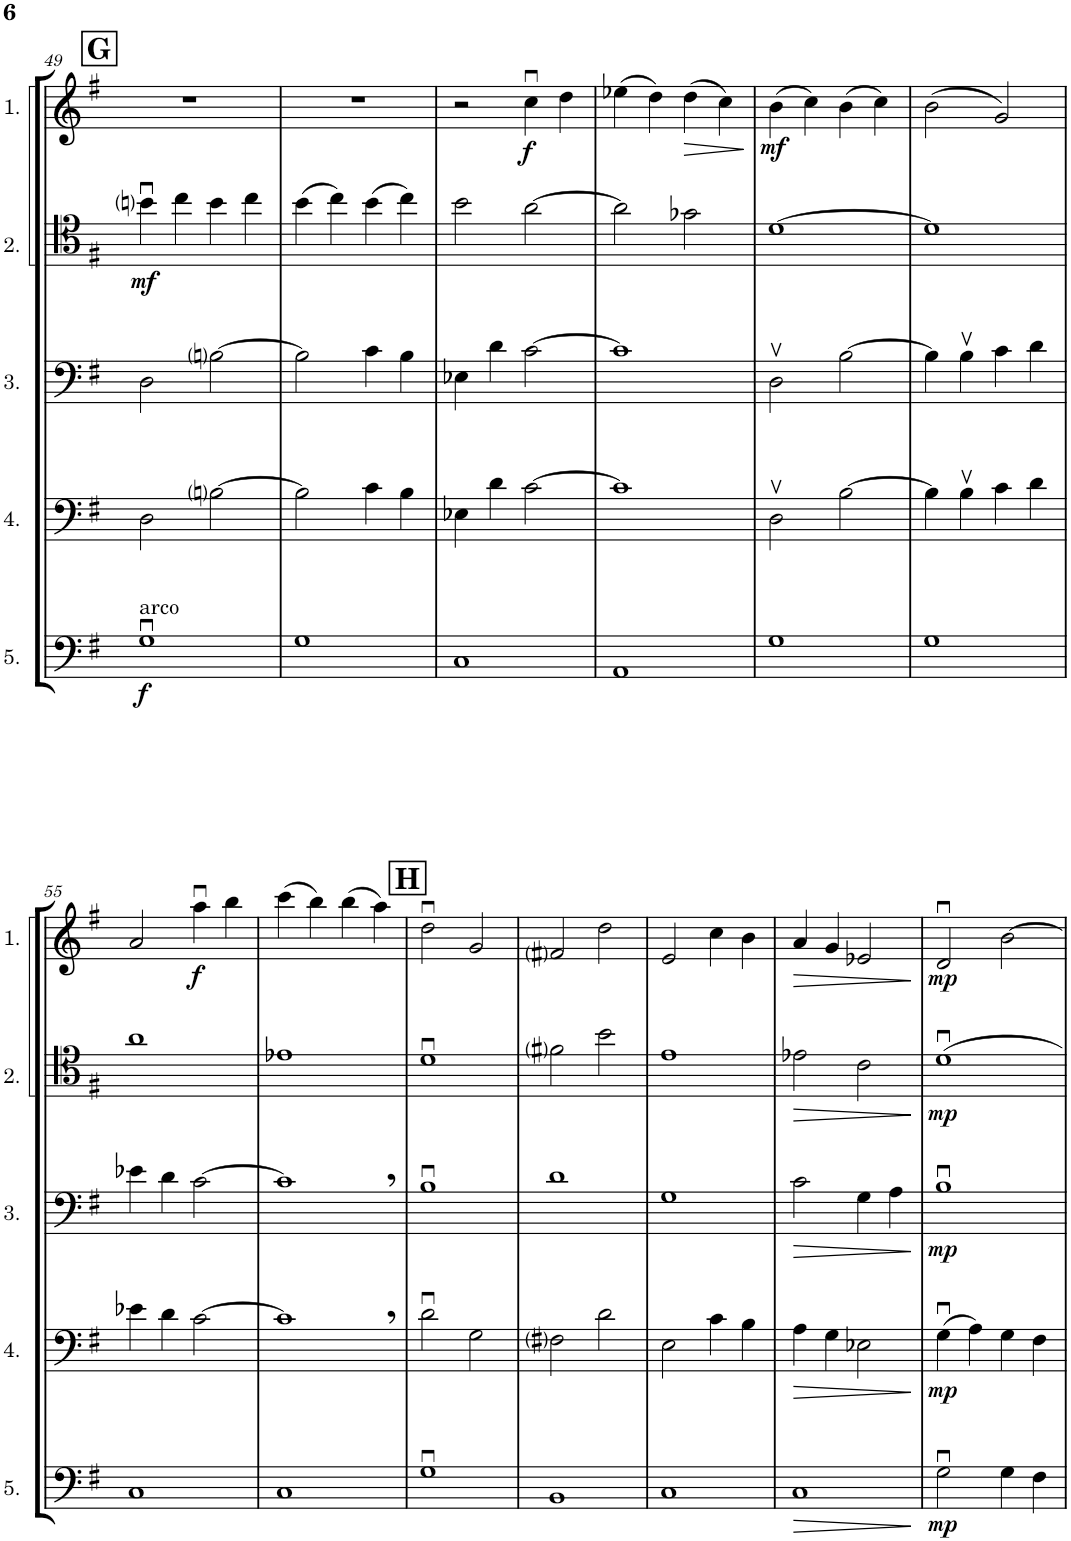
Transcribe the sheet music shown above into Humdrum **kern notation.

**kern	**dynam	**kern	**dynam	**kern	**dynam	**kern	**dynam	**kern	**dynam
*part5	*part5	*part4	*part4	*part3	*part3	*part2	*part2	*part1	*part1
*staff5	*staff5	*staff4	*staff4	*staff3	*staff3	*staff2	*staff2	*staff1	*staff1
*I"Cello 5	*	*I"Cello 4	*	*I"Cello 3	*	*I"Cello 2	*	*I"Cello 1	*
!!LO:PB:g=z
*clefF4	*	*clefF4	*	*clefF4	*	*clefC4	*	*clefG2	*
*k[f#]	*	*k[f#]	*	*k[f#]	*	*k[f#]	*	*k[f#]	*
*M4/4	*	*M4/4	*	*M4/4	*	*M4/4	*	*M4/4	*
!!LO:REH:place=s1:a:B:cj:fs=14:t=G
=49	=49	=49	=49	=49	=49	=49	=49	=49	=49
!LO:TX:a:t=arco	!	!	!	!	!	!	!	!	!
!	!LO:DY:b	!	!	!	!	!	!LO:DY:b	!	!
1Gu	f	2D\	.	2D\	.	4bniu\	mf	1r	.
.	.	.	.	.	.	4cc\	.	.	.
.	.	[2Bni\	.	[2Bni\	.	4b\	.	.	.
.	.	.	.	.	.	4cc\	.	.	.
=50	=50	=50	=50	=50	=50	=50	=50	=50	=50
1G	.	2B\]	.	2B\]	.	(4b\	.	1r	.
.	.	.	.	.	.	4cc\)	.	.	.
.	.	4c\	.	4c\	.	(4b\	.	.	.
.	.	4B\	.	4B\	.	4cc\)	.	.	.
=51	=51	=51	=51	=51	=51	=51	=51	=51	=51
1C	.	4E-X\	.	4E-X\	.	2b\	.	2r	.
.	.	4d\	.	4d\	.	.	.	.	.
!	!	!	!	!	!	!	!	!	!LO:DY:b
.	.	[2c\	.	[2c\	.	[2a\	.	4ccu\	f
.	.	.	.	.	.	.	.	4dd\	.
=52	=52	=52	=52	=52	=52	=52	=52	=52	=52
1AA	.	1c]	.	1c]	.	2a\]	.	(4ee-X\	.
.	.	.	.	.	.	.	.	4dd\)	.
!	!	!	!	!	!	!	!	!	!LO:HP:b
.	.	.	.	.	.	2g-X\	.	(4dd\	>
.	.	.	.	.	.	.	.	4cc\)	.
.	.	.	.	.	.	.	.	.	]
=53	=53	=53	=53	=53	=53	=53	=53	=53	=53
!	!	!	!	!	!	!	!	!	!LO:DY:b
1G	.	2Dv\	.	2Dv\	.	[1d	.	(4b\	mf
.	.	.	.	.	.	.	.	4cc\)	.
.	.	[2B\	.	[2B\	.	.	.	(4b\	.
.	.	.	.	.	.	.	.	4cc\)	.
=54	=54	=54	=54	=54	=54	=54	=54	=54	=54
1G	.	4B\]	.	4B\]	.	1d]	.	(2b\	.
.	.	4Bv\	.	4Bv\	.	.	.	.	.
.	.	4c\	.	4c\	.	.	.	2g/)	.
.	.	4d\	.	4d\	.	.	.	.	.
!!LO:LB:g=z
=55	=55	=55	=55	=55	=55	=55	=55	=55	=55
1C	.	4e-X\	.	4e-X\	.	1a	.	2a/	.
.	.	4d\	.	4d\	.	.	.	.	.
!	!	!	!	!	!	!	!	!	!LO:DY:b
.	.	[2c\	.	[2c\	.	.	.	4aau\	f
.	.	.	.	.	.	.	.	4bb\	.
=56	=56	=56	=56	=56	=56	=56	=56	=56	=56
1C	.	1c,]	.	1c,]	.	1e-X	.	(4ccc\	.
.	.	.	.	.	.	.	.	4bb\)	.
.	.	.	.	.	.	.	.	(4bb\	.
.	.	.	.	.	.	.	.	4aa\)	.
!!LO:REH:place=s1:a:B:cj:fs=14:t=H
=57	=57	=57	=57	=57	=57	=57	=57	=57	=57
1Gu	.	2du\	.	1Bu	.	1du	.	2ddu\	.
.	.	2G\	.	.	.	.	.	2g/	.
=58	=58	=58	=58	=58	=58	=58	=58	=58	=58
1BB	.	2F#i\	.	1d	.	2f#i\	.	2f#i/	.
.	.	2d\	.	.	.	2b\	.	2dd\	.
=59	=59	=59	=59	=59	=59	=59	=59	=59	=59
1C	.	2E\	.	1G	.	1e	.	2e/	.
.	.	4c\	.	.	.	.	.	4cc\	.
.	.	4B\	.	.	.	.	.	4b\	.
=60	=60	=60	=60	=60	=60	=60	=60	=60	=60
!	!LO:HP:b	!	!LO:HP:b	!	!LO:HP:b	!	!LO:HP:b	!	!LO:HP:b
1C	>	4A\	>	2c\	>	2e-X\	>	4a/	>
.	.	4G\	.	.	.	.	.	4g/	.
.	.	2E-X\	.	4G\	.	2c\	.	2e-X/	.
.	.	.	.	4A\	.	.	.	.	.
.	]	.	]	.	]	.	]	.	]
=61	=61	=61	=61	=61	=61	=61	=61	=61	=61
!	!LO:DY:b	!	!LO:DY:b	!	!LO:DY:b	!	!LO:DY:b	!	!LO:DY:b
2Gu\	mp	(4Gu\	mp	1Bu	mp	1du	mp	2du/	mp
.	.	4A\)	.	.	.	.	.	.	.
4G\	.	4G\	.	.	.	.	.	[2b\	.
4F#\	.	4F#\	.	.	.	.	.	.	.
=	=	=	=	=	=	=	=	=	=
*-	*-	*-	*-	*-	*-	*-	*-	*-	*-
